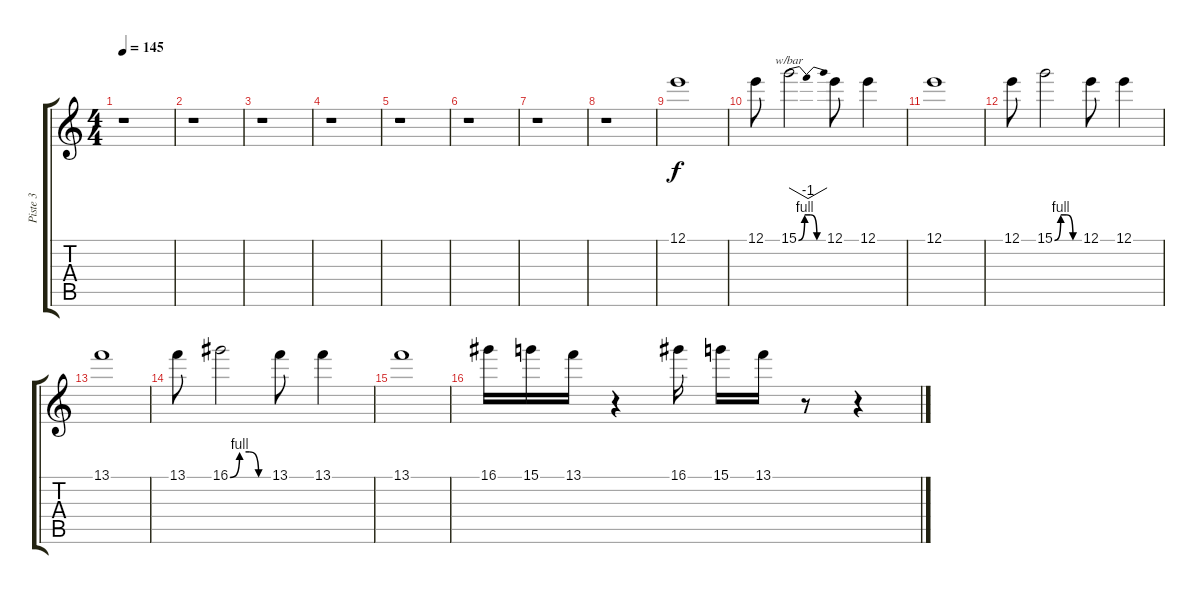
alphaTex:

\track ("Piste 3" "Piste 3") {instrument distortionguitar}
\staff {score tabs}
\tuning (E4 B3 G3 D3 A2 E2) {hide}
\ts (4 4)
\tempo 145
\clef g2
\ks c
r.1{dy f} |
r.1 |
r.1 |
r.1 |
r.1 |
r.1 |
r.1 |
r.1 |
12.1.1 |
12.1.8 15.1{be (custom 0 0 15 4 30 4 45 0 60 0)}.2{tbe (dip default 0 0 30 -4 60 0)} 12.1.8 12.1.4 |
12.1.1 |
12.1.8 15.1{be (custom 0 0 15 4 30 4 45 0 60 0)}.2 12.1.8 12.1.4 |
13.1.1 |
13.1.8 16.1{be (custom 0 0 15 4 30 4 45 0 60 0)}.2 13.1.8 13.1.4 |
13.1.1 |
16.1.16 15.1.16 13.1.16 r.4 16.1.16 15.1.16 13.1.16 r.8 r.4
